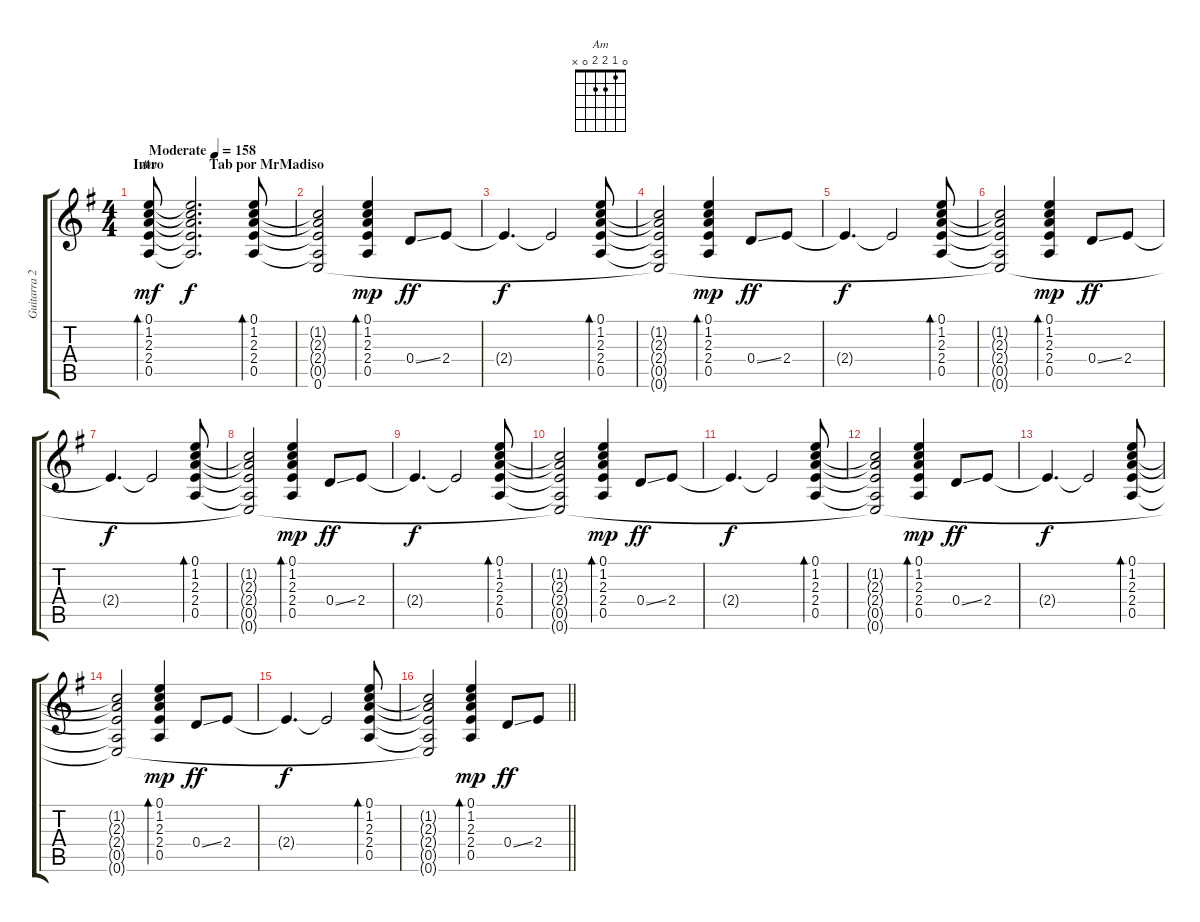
\track ("Guitarra 2" "Guitarra 2") {instrument acousticguitarsteel}
\staff {score tabs}
\tuning (E4 B3 G3 D3 A2 E2) {hide}
\chord ("Am" 0 1 2 2 0 x)
\ts (4 4)
\section ("" "Intro             Tab por MrMadiso")
\tempo (158 "Moderate")
\clef g2
\ks g
(0.1 1.2 2.3 2.4 0.5).8{bd 240 ch "Am" dy mf instrument acousticguitarsteel} (0.1{t} 1.2{t} 2.3{t} 2.4{t} 0.5{t}).2{d dy f} (0.1 1.2 2.3 2.4 0.5).8{bd 30} |
(1.2{t} 2.3{t} 2.4{t} 0.5{t} 0.6).2 (0.1 1.2 2.3 2.4 0.5).4{bd 30 dy mp} 0.4{ss}.8{dy ff} 2.4.8 |
2.4{t}.4{d dy f} 2.4{t}.2 (0.1 1.2 2.3 2.4 0.5).8{bd 30} |
(1.2{t} 2.3{t} 2.4{t} 0.5{t} 0.6{t}).2 (0.1 1.2 2.3 2.4 0.5).4{bd 30 dy mp} 0.4{ss}.8{dy ff} 2.4.8 |
2.4{t}.4{d dy f} 2.4{t}.2 (0.1 1.2 2.3 2.4 0.5).8{bd 30} |
(1.2{t} 2.3{t} 2.4{t} 0.5{t} 0.6{t}).2 (0.1 1.2 2.3 2.4 0.5).4{bd 30 dy mp} 0.4{ss}.8{dy ff} 2.4.8 |
2.4{t}.4{d dy f} 2.4{t}.2 (0.1 1.2 2.3 2.4 0.5).8{bd 30} |
(1.2{t} 2.3{t} 2.4{t} 0.5{t} 0.6{t}).2 (0.1 1.2 2.3 2.4 0.5).4{bd 30 dy mp} 0.4{ss}.8{dy ff} 2.4.8 |
2.4{t}.4{d dy f} 2.4{t}.2 (0.1 1.2 2.3 2.4 0.5).8{bd 30} |
(1.2{t} 2.3{t} 2.4{t} 0.5{t} 0.6{t}).2 (0.1 1.2 2.3 2.4 0.5).4{bd 30 dy mp} 0.4{ss}.8{dy ff} 2.4.8 |
2.4{t}.4{d dy f} 2.4{t}.2 (0.1 1.2 2.3 2.4 0.5).8{bd 30} |
(1.2{t} 2.3{t} 2.4{t} 0.5{t} 0.6{t}).2 (0.1 1.2 2.3 2.4 0.5).4{bd 30 dy mp} 0.4{ss}.8{dy ff} 2.4.8 |
2.4{t}.4{d dy f} 2.4{t}.2 (0.1 1.2 2.3 2.4 0.5).8{bd 30} |
(1.2{t} 2.3{t} 2.4{t} 0.5{t} 0.6{t}).2 (0.1 1.2 2.3 2.4 0.5).4{bd 30 dy mp} 0.4{ss}.8{dy ff} 2.4.8 |
2.4{t}.4{d dy f} 2.4{t}.2 (0.1 1.2 2.3 2.4 0.5).8{bd 30} |
\barLineRight lightlight
(1.2{t} 2.3{t} 2.4{t} 0.5{t} 0.6{t}).2 (0.1 1.2 2.3 2.4 0.5).4{bd 30 dy mp} 0.4{ss}.8{dy ff} 2.4.8
